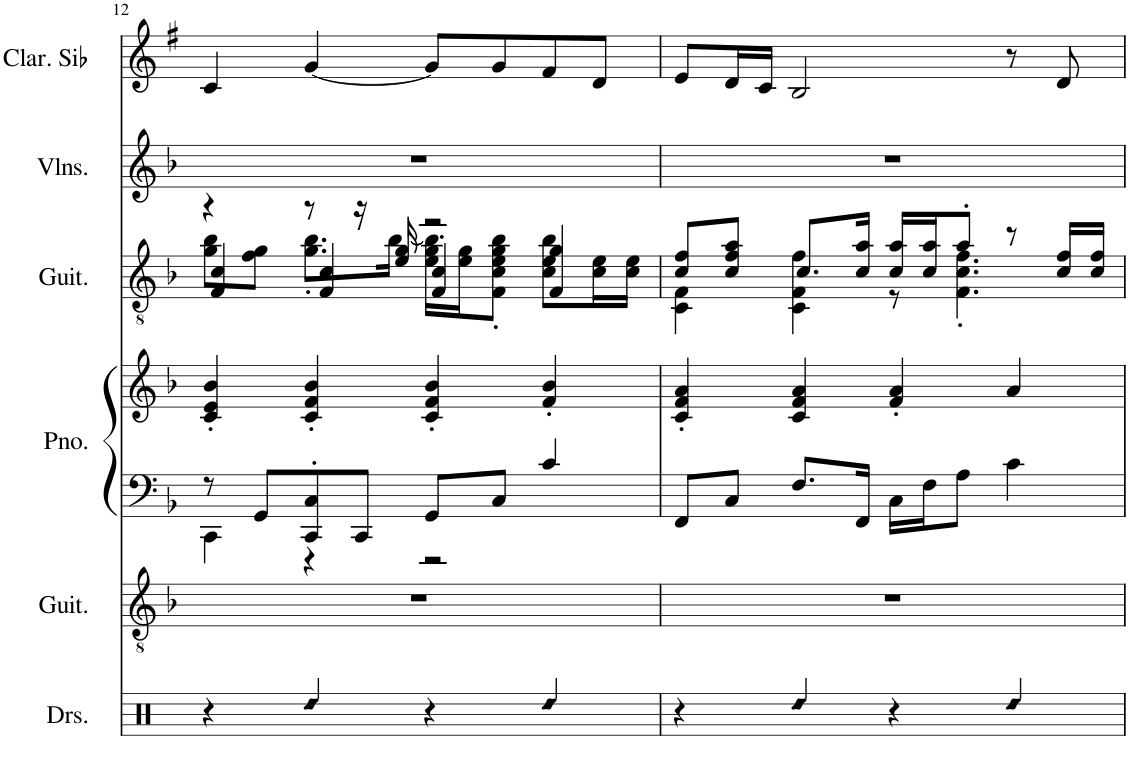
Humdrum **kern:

**kern	**kern	**kern	**kern	**kern	**kern	**kern
*part6	*part5	*part4	*part4	*part3	*part2	*part1
*staff7	*staff6	*staff5	*staff4	*staff3	*staff2	*staff1
*I"Drumset	*I"Acoustic Guitar	*I"Piano	*	*I"Acoustic Guitar	*I"Violins	*I"Clarinette en Sib
*I'Drs.	*I'Guit.	*I'Pno.	*	*I'Guit.	*I'Vlns.	*I'Clar. Sib
!!LO:PB:g=z
*clefX	*clefGv2	*clefG2	*clefG2	*clefGv2	*clefG2	*clefG2
*	*	*	*	*	*	*Trd1c2
*k[]	*k[b-]	*k[b-]	*k[b-]	*k[b-]	*k[b-]	*k[f#]
*M4/4	*M4/4	*M4/4	*M4/4	*M4/4	*M4/4	*M4/4
=12	=12	=12	=12	=12	=12	=12
*	*	*^	*	*^	*	*
*	*	*	*	*	*	*^	*	*
4r	1r	8r	4CC\	4c/' 4e/' 4b-/'	4r	8g\ 8b-\L	4F/ 4c/	1r	4c/
.	.	8GG/L	.	.	.	8f\ 8g\J	.	.	.
!LO:N:head=diamond	!	!	!	!	!	!	!	!	!
4Rdd/	.	8CC/' 8C/'	4r	4c/' 4f/' 4b-/'	8r	8.g\' 8.b-\'L	4F/ 4c/	.	[4g/
.	.	8CC/J	.	.	16r	.	.	.	.
.	.	.	.	.	16e/ 16g/	[16b-\Jk	.	.	.
4r	.	8GG/L	2r	4c/' 4f/' 4b-/'	2r	16e\ 16g\ 16b-\]LL	4F/' 4c/'	.	8g/L]
.	.	.	.	.	.	16e\ 16g\J	.	.	.
.	.	8C/J	.	.	.	8F\' 8c\' 8e\' 8g\' 8b-\'J	.	.	8g/
!LO:N:head=diamond	!	!	!	!	!	!	!	!	!
4Rdd/	.	4c/	.	4f/' 4b-/'	.	8c\ 8e\ 8b-\L	4F/ 4g/	.	8f#/
.	.	.	.	.	.	16c\ 16e\L	.	.	8d/J
.	.	.	.	.	.	16c\ 16e\JJ	.	.	.
*	*	*v	*v	*	*	*v	*v	*	*
=13	=13	=13	=13	=13	=13	=13	=13
4r	1r	8FF/L	4c/' 4f/' 4a/'	8c/ 8f/L	4C\ 4F\	1r	8e/L
.	.	8C/J	.	8c/ 8f/ 8a/J	.	.	16d/L
.	.	.	.	.	.	.	16c/JJ
!LO:N:head=diamond	!	!	!	!	!	!	!
4Rdd/	.	8.F/L	4c/ 4f/ 4a/	8.c/L	4C\ 4F\ 4f\	.	2B/
.	.	16FF/Jk	.	16c/ 16a/Jk	.	.	.
4r	.	16C\LL	4f/' 4a/'	16c/ 16a/LL	8r	.	.
.	.	16F\J	.	16c/ 16a/J	.	.	.
.	.	8A\J	.	8a'/J	4.F\' 4.c\' 4.f\'	.	.
!LO:N:head=diamond	!	!	!	!	!	!	!
4Rdd/	.	4c\	4a/	8r	.	.	8r
.	.	.	.	16c/ 16f/LL	.	.	8d/
.	.	.	.	16c/ 16f/JJ	.	.	.
*	*	*	*	*v	*v	*	*
=	=	=	=	=	=	=
*-	*-	*-	*-	*-	*-	*-
